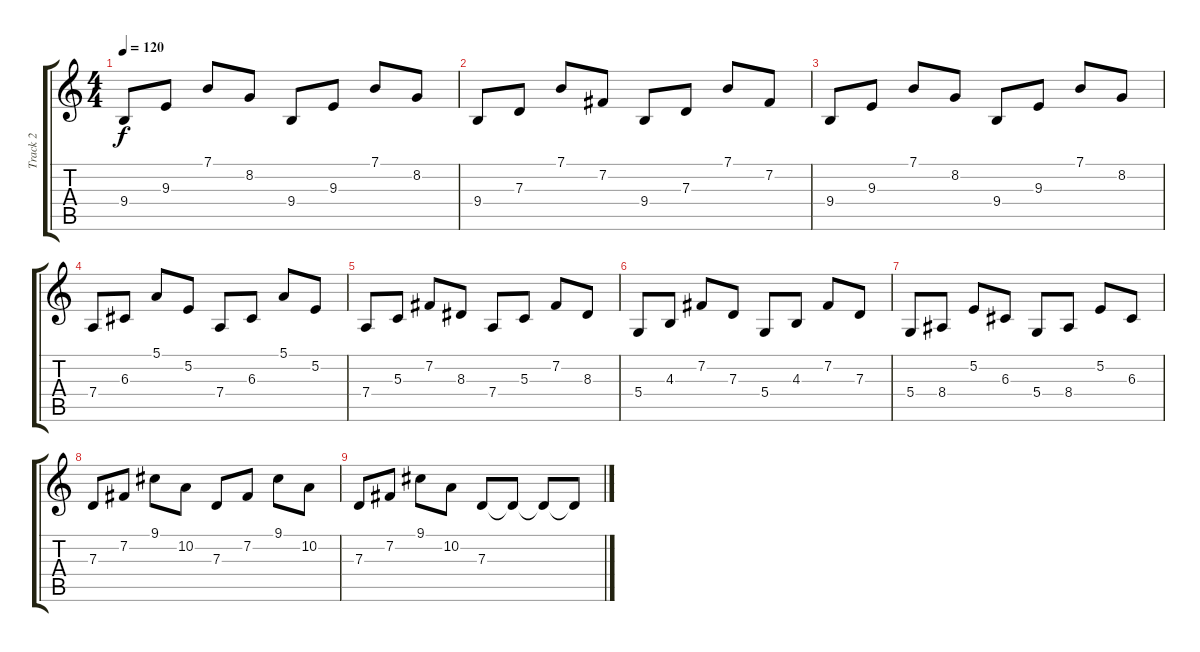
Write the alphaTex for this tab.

\track ("Track 2" "Track 2") {instrument orchestralharp}
\staff {score tabs}
\tuning (E4 B3 G3 D3 A2 E2) {hide}
\ts (4 4)
\tempo 120
\clef g2
\ks c
9.4.8{dy f} 9.3.8 7.1.8 8.2.8 9.4.8 9.3.8 7.1.8 8.2.8 |
9.4.8 7.3.8 7.1.8 7.2.8 9.4.8 7.3.8 7.1.8 7.2.8 |
9.4.8 9.3.8 7.1.8 8.2.8 9.4.8 9.3.8 7.1.8 8.2.8 |
7.4.8 6.3.8 5.1.8 5.2.8 7.4.8 6.3.8 5.1.8 5.2.8 |
7.4.8 5.3.8 7.2.8 8.3.8 7.4.8 5.3.8 7.2.8 8.3.8 |
5.4.8 4.3.8 7.2.8 7.3.8 5.4.8 4.3.8 7.2.8 7.3.8 |
5.4.8 8.4.8 5.2.8 6.3.8 5.4.8 8.4.8 5.2.8 6.3.8 |
7.3.8 7.2.8 9.1.8 10.2.8 7.3.8 7.2.8 9.1.8 10.2.8 |
7.3.8 7.2.8 9.1.8 10.2.8 7.3.8 7.3{t}.8 7.3{t}.8 7.3{t}.8
